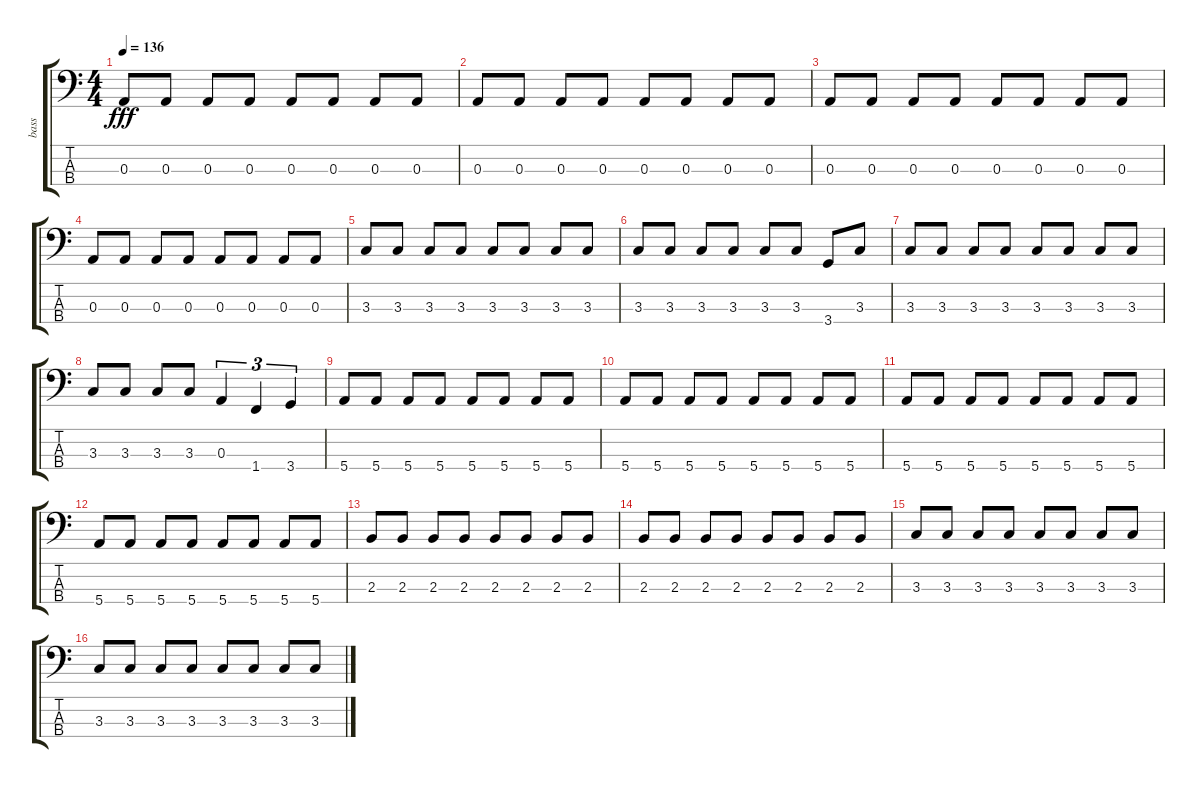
\track ("bass" "bass") {instrument electricbassfinger}
\staff {score tabs}
\tuning (G2 D2 A1 E1) {hide}
\ts (4 4)
\tempo 136
\clef f4
\ks c
0.3.8{dy fff} 0.3.8 0.3.8 0.3.8 0.3.8 0.3.8 0.3.8 0.3.8 |
0.3.8 0.3.8 0.3.8 0.3.8 0.3.8 0.3.8 0.3.8 0.3.8 |
0.3.8 0.3.8 0.3.8 0.3.8 0.3.8 0.3.8 0.3.8 0.3.8 |
0.3.8 0.3.8 0.3.8 0.3.8 0.3.8 0.3.8 0.3.8 0.3.8 |
3.3.8 3.3.8 3.3.8 3.3.8 3.3.8 3.3.8 3.3.8 3.3.8 |
3.3.8 3.3.8 3.3.8 3.3.8 3.3.8 3.3.8 3.4.8 3.3.8 |
3.3.8 3.3.8 3.3.8 3.3.8 3.3.8 3.3.8 3.3.8 3.3.8 |
3.3.8 3.3.8 3.3.8 3.3.8 0.3.4{tu (3 2)} 1.4.4{tu (3 2)} 3.4.4{tu (3 2)} |
5.4.8 5.4.8 5.4.8 5.4.8 5.4.8 5.4.8 5.4.8 5.4.8 |
5.4.8 5.4.8 5.4.8 5.4.8 5.4.8 5.4.8 5.4.8 5.4.8 |
5.4.8 5.4.8 5.4.8 5.4.8 5.4.8 5.4.8 5.4.8 5.4.8 |
5.4.8 5.4.8 5.4.8 5.4.8 5.4.8 5.4.8 5.4.8 5.4.8 |
2.3.8 2.3.8 2.3.8 2.3.8 2.3.8 2.3.8 2.3.8 2.3.8 |
2.3.8 2.3.8 2.3.8 2.3.8 2.3.8 2.3.8 2.3.8 2.3.8 |
3.3.8 3.3.8 3.3.8 3.3.8 3.3.8 3.3.8 3.3.8 3.3.8 |
3.3.8 3.3.8 3.3.8 3.3.8 3.3.8 3.3.8 3.3.8 3.3.8
